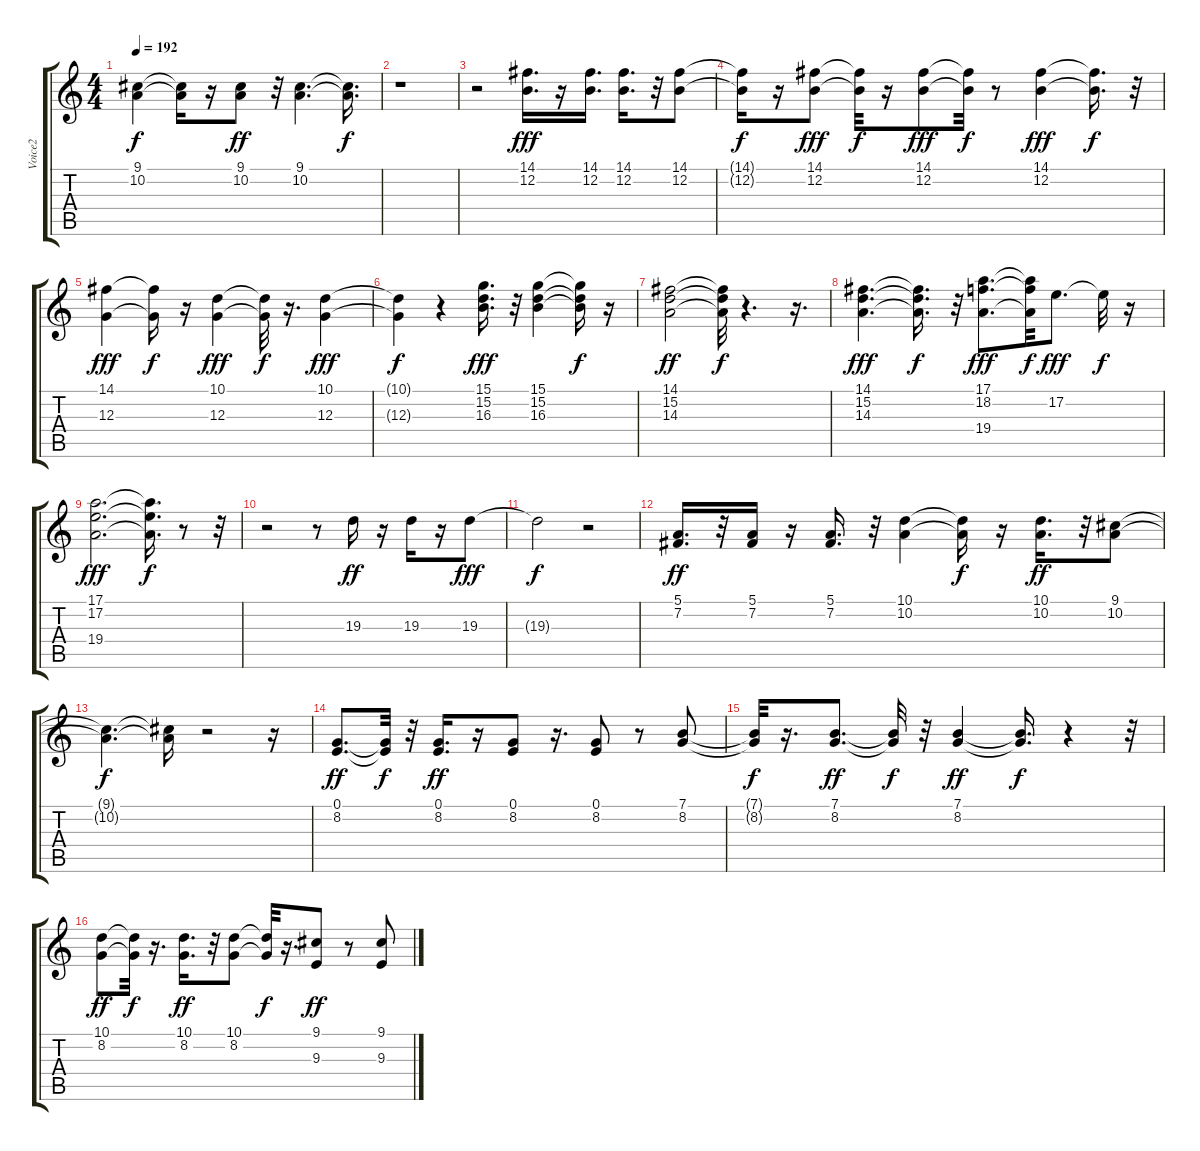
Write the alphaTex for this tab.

\track ("Voice2" "Voice2") {instrument voiceoohs}
\staff {score tabs}
\tuning (E4 B3 G3 D3 A2 E2) {hide}
\ts (4 4)
\tempo 192
\clef g2
\ks c
(9.1{t} 10.2{t}).4{dy f} (9.1{t} 10.2{t}).16 r.16 (9.1 10.2).8{dy ff} r.32 (9.1 10.2).4{d} (9.1{t} 10.2{t}).16{d dy f} |
r.1 |
r.2 (14.1 12.2).16{d dy fff} r.16 (14.1 12.2).16{d} (14.1 12.2).16{d} r.32 (14.1 12.2).8 |
(14.1{t} 12.2{t}).16{dy f} r.16 (14.1 12.2).8{dy fff} (14.1{t} 12.2{t}).32{dy f} r.16 (14.1 12.2).8{dy fff} (14.1{t} 12.2{t}).32{dy f} r.8 (14.1 12.2).4{dy fff} (14.1{t} 12.2{t}).16{d dy f} r.32 |
(14.1 12.3).4{dy fff} (14.1{t} 12.3{t}).16{dy f} r.16 (10.1 12.3).4{dy fff} (10.1{t} 12.3{t}).32{dy f} r.16{d} (10.1 12.3).4{dy fff} |
(10.1{t} 12.3{t}).4{dy f} r.4 (15.1 15.2 16.3).16{d dy fff} r.32 (15.1 15.2 16.3).4 (15.1{t} 15.2{t} 16.3{t}).16{dy f} r.16 |
(14.1 15.2 14.3).2{dy ff} (14.1{t} 15.2{t} 14.3{t}).32{dy f} r.4{d} r.16{d} |
(14.1 15.2 14.3).4{d dy fff} (14.1{t} 15.2{t} 14.3{t}).16{d dy f} r.32 (17.1 18.2 19.4).8{d dy fff} (17.1{t} 18.2{t} 19.4{t}).32{dy f} 17.2.8{d dy fff} 17.2{t}.32{dy f} r.16 |
(17.1 17.2 19.4).2{d dy fff} (17.1{t} 17.2{t} 19.4{t}).16{d dy f} r.8 r.32 |
r.2 r.8 19.3.16{dy ff} r.16 19.3.16 r.16 19.3.8{dy fff} |
19.3{t}.2{dy f} r.2 |
(5.1 7.2).16{d dy ff} r.32 (5.1 7.2).16 r.16 (5.1 7.2).16{d} r.32 (10.1 10.2).4 (10.1{t} 10.2{t}).16{dy f} r.16 (10.1 10.2).16{d dy ff} r.32 (9.1 10.2).8 |
(9.1{t} 10.2{t}).4{d dy f} (9.1{t} 10.2{t}).16 r.2 r.16 |
(0.1 8.2).8{d dy ff} (0.1{t} 8.2{t}).32{dy f} r.32 (0.1 8.2).16{d dy ff} r.16 (0.1 8.2).8 r.16{d} (0.1 8.2).8 r.8 (7.1 8.2).8 |
(7.1{t} 8.2{t}).32{dy f} r.16{d} (7.1 8.2).8{d dy ff} (7.1{t} 8.2{t}).32{dy f} r.32 (7.1 8.2).4{dy ff} (7.1{t} 8.2{t}).16{d dy f} r.4 r.32 |
(10.1 8.2).8{dy ff} (10.1{t} 8.2{t}).32{dy f} r.16{d} (10.1 8.2).16{d dy ff} r.32 (10.1 8.2).8 (10.1{t} 8.2{t}).32{dy f} r.16{d} (9.1 9.3).8{dy ff} r.8 (9.1 9.3).8
